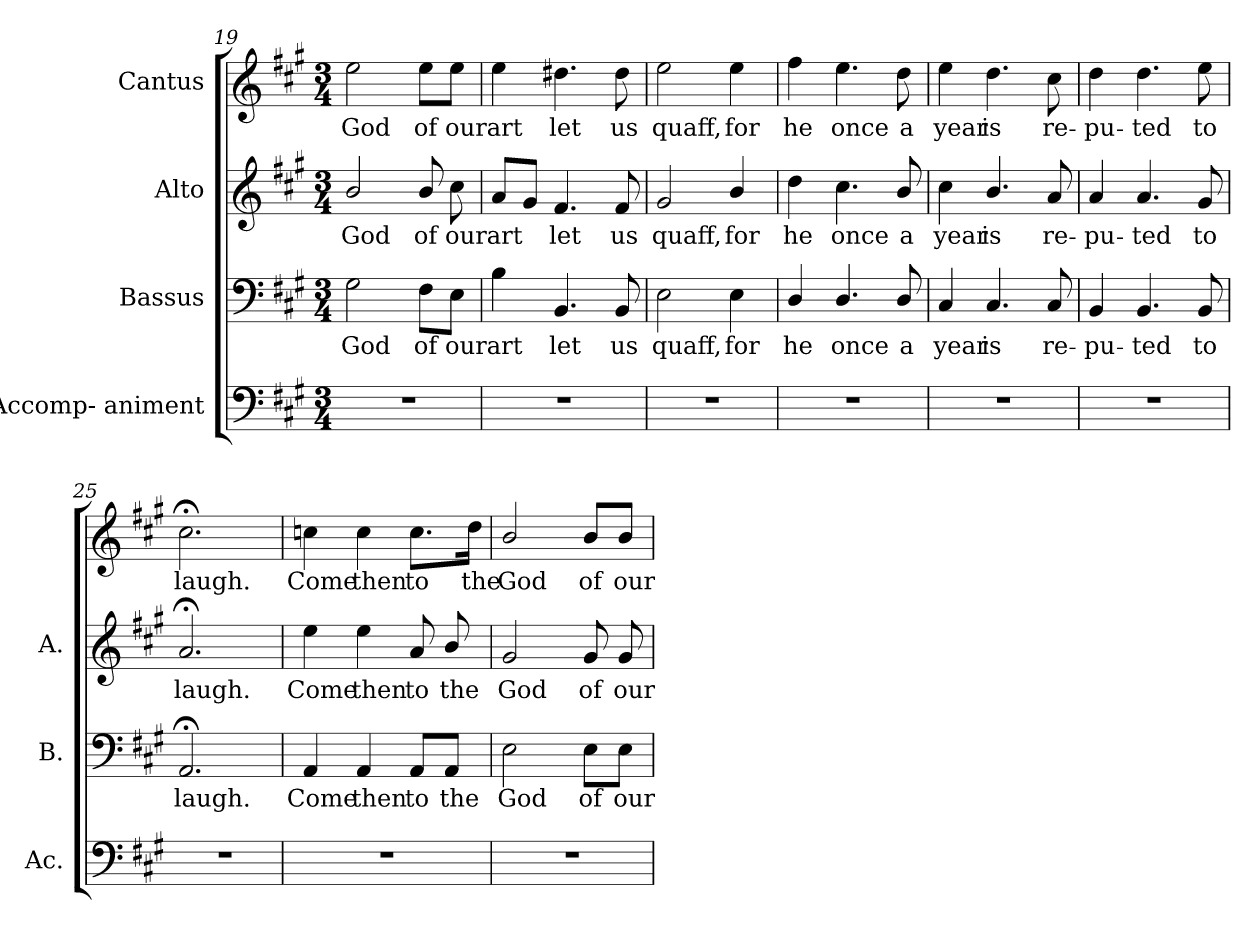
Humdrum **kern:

**kern	**kern	**text	**kern	**text	**kern	**text
*part4	*part3	*part3	*part2	*part2	*part1	*part1
*staff4	*staff3	*staff3	*staff2	*staff2	*staff1	*staff1
*I"Accomp- animent	*I"Bassus	*	*I"Alto	*	*I"Cantus	*
*I'Ac.	*I'B.	*	*I'A.	*	*	*
*clefF4	*clefF4	*	*clefG2	*	*clefG2	*
*k[f#c#g#]	*k[f#c#g#]	*	*k[f#c#g#]	*	*k[f#c#g#]	*
*A:	*A:	*	*A:	*	*A:	*
*M3/4	*M3/4	*	*M3/4	*	*M3/4	*
=19	=19	=19	=19	=19	=19	=19
!LO:N:vis=1	!	!	!	!	!	!
!	!	!LO:LY:b:color=#000000	!	!	!	!
!	!	!	!	!LO:LY:b:color=#000000	!	!
!	!	!	!	!	!	!LO:LY:b:color=#000000
2.r	2G#i\	God	2bi/	God	2eei\	God
!	!	!LO:LY:b:color=#000000	!	!	!	!
!	!	!	!	!LO:LY:b:color=#000000	!	!
!	!	!	!	!	!	!LO:LY:b:color=#000000
.	8F#i\L	of	8bi/	of	8eei\L	of
!	!	!LO:LY:b:color=#000000	!	!	!	!
!	!	!	!	!LO:LY:b:color=#000000	!	!
!	!	!	!	!	!	!LO:LY:b:color=#000000
.	8Ei\J	our	8cc#i\	our	8eei\J	our
=20	=20	=20	=20	=20	=20	=20
!LO:N:vis=1	!	!	!	!	!	!
!	!	!LO:LY:b:color=#000000	!	!	!	!
!	!	!	!	!LO:LY:b:color=#000000	!	!
!	!	!	!	!	!	!LO:LY:b:color=#000000
2.r	4Bi\	art	8ai/L	art	4eei\	art
.	.	.	8g#i/J	.	.	.
!	!	!LO:LY:b:color=#000000	!	!	!	!
!	!	!	!	!LO:LY:b:color=#000000	!	!
!	!	!	!	!	!	!LO:LY:b:color=#000000
.	4.BBi/	let	4.f#i/	let	4.dd#Xi\	let
!	!	!LO:LY:b:color=#000000	!	!	!	!
!	!	!	!	!LO:LY:b:color=#000000	!	!
!	!	!	!	!	!	!LO:LY:b:color=#000000
.	8BBi/	us	8f#i/	us	8dd#i\	us
=21	=21	=21	=21	=21	=21	=21
!LO:N:vis=1	!	!	!	!	!	!
!	!	!LO:LY:b:color=#000000	!	!	!	!
!	!	!	!	!LO:LY:b:color=#000000	!	!
!	!	!	!	!	!	!LO:LY:b:color=#000000
2.r	2Ei\	quaff,	2g#i/	quaff,	2eei\	quaff,
!	!	!LO:LY:b:color=#000000	!	!	!	!
!	!	!	!	!LO:LY:b:color=#000000	!	!
!	!	!	!	!	!	!LO:LY:b:color=#000000
.	4Ei\	for	4bi/	for	4eei\	for
=22	=22	=22	=22	=22	=22	=22
!LO:N:vis=1	!	!	!	!	!	!
!	!	!LO:LY:b:color=#000000	!	!	!	!
!	!	!	!	!LO:LY:b:color=#000000	!	!
!	!	!	!	!	!	!LO:LY:b:color=#000000
2.r	4Di/	he	4ddi\	he	4ff#i\	he
!	!	!LO:LY:b:color=#000000	!	!	!	!
!	!	!	!	!LO:LY:b:color=#000000	!	!
!	!	!	!	!	!	!LO:LY:b:color=#000000
.	4.Di/	once	4.cc#i\	once	4.eei\	once
!	!	!LO:LY:b:color=#000000	!	!	!	!
!	!	!	!	!LO:LY:b:color=#000000	!	!
!	!	!	!	!	!	!LO:LY:b:color=#000000
.	8Di/	a	8bi/	a	8ddi\	a
=23	=23	=23	=23	=23	=23	=23
!LO:N:vis=1	!	!	!	!	!	!
!	!	!LO:LY:b:color=#000000	!	!	!	!
!	!	!	!	!LO:LY:b:color=#000000	!	!
!	!	!	!	!	!	!LO:LY:b:color=#000000
2.r	4C#i/	year	4cc#i\	year	4eei\	year
!	!	!LO:LY:b:color=#000000	!	!	!	!
!	!	!	!	!LO:LY:b:color=#000000	!	!
!	!	!	!	!	!	!LO:LY:b:color=#000000
.	4.C#i/	is	4.bi/	is	4.ddi\	is
!	!	!LO:LY:b:color=#000000	!	!	!	!
!	!	!	!	!LO:LY:b:color=#000000	!	!
!	!	!	!	!	!	!LO:LY:b:color=#000000
.	8C#i/	re-	8ai/	re-	8cc#i\	re-
=24	=24	=24	=24	=24	=24	=24
!LO:N:vis=1	!	!	!	!	!	!
!	!	!LO:LY:b:color=#000000	!	!	!	!
!	!	!	!	!LO:LY:b:color=#000000	!	!
!	!	!	!	!	!	!LO:LY:b:color=#000000
2.r	4BBi/	-pu-	4ai/	-pu-	4ddi\	-pu-
!	!	!LO:LY:b:color=#000000	!	!	!	!
!	!	!	!	!LO:LY:b:color=#000000	!	!
!	!	!	!	!	!	!LO:LY:b:color=#000000
.	4.BBi/	-ted	4.ai/	-ted	4.ddi\	-ted
!	!	!LO:LY:b:color=#000000	!	!	!	!
!	!	!	!	!LO:LY:b:color=#000000	!	!
!	!	!	!	!	!	!LO:LY:b:color=#000000
.	8BBi/	to	8g#i/	to	8eei\	to
=25	=25	=25	=25	=25	=25	=25
!LO:N:vis=1	!	!	!	!	!	!
!	!	!LO:LY:b:color=#000000	!	!	!	!
!	!	!	!	!LO:LY:b:color=#000000	!	!
!	!	!	!	!	!	!LO:LY:b:color=#000000
2.r	2.AA;i/	laugh.	2.a;i/	laugh.	2.cc#;i\	laugh.
!!LO:LB:g=z
=26	=26	=26	=26	=26	=26	=26
!LO:N:vis=1	!	!	!	!	!	!
!	!	!LO:LY:b:color=#000000	!	!	!	!
!	!	!	!	!LO:LY:b:color=#000000	!	!
!	!	!	!	!	!	!LO:LY:b:color=#000000
2.r	4AAi/	Come	4eei\	Come	4ccni\	Come
!	!	!LO:LY:b:color=#000000	!	!	!	!
!	!	!	!	!LO:LY:b:color=#000000	!	!
!	!	!	!	!	!	!LO:LY:b:color=#000000
.	4AAi/	then	4eei\	then	4cci\	then
!	!	!LO:LY:b:color=#000000	!	!	!	!
!	!	!	!	!LO:LY:b:color=#000000	!	!
!	!	!	!	!	!	!LO:LY:b:color=#000000
.	8AAi/L	to	8ai/	to	8.cci\L	to
!	!	!LO:LY:b:color=#000000	!	!	!	!
!	!	!	!	!LO:LY:b:color=#000000	!	!
.	8AAi/J	the	8bi/	the	.	.
!	!	!	!	!	!	!LO:LY:b:color=#000000
.	.	.	.	.	16ddi\Jk	the
=27	=27	=27	=27	=27	=27	=27
!LO:N:vis=1	!	!	!	!	!	!
!	!	!LO:LY:b:color=#000000	!	!	!	!
!	!	!	!	!LO:LY:b:color=#000000	!	!
!	!	!	!	!	!	!LO:LY:b:color=#000000
2.r	2Ei\	God	2g#i/	God	2bi/	God
!	!	!LO:LY:b:color=#000000	!	!	!	!
!	!	!	!	!LO:LY:b:color=#000000	!	!
!	!	!	!	!	!	!LO:LY:b:color=#000000
.	8Ei\L	of	8g#i/	of	8bi/L	of
!	!	!LO:LY:b:color=#000000	!	!	!	!
!	!	!	!	!LO:LY:b:color=#000000	!	!
!	!	!	!	!	!	!LO:LY:b:color=#000000
.	8Ei\J	our	8g#i/	our	8bi/J	our
=	=	=	=	=	=	=
*-	*-	*-	*-	*-	*-	*-
